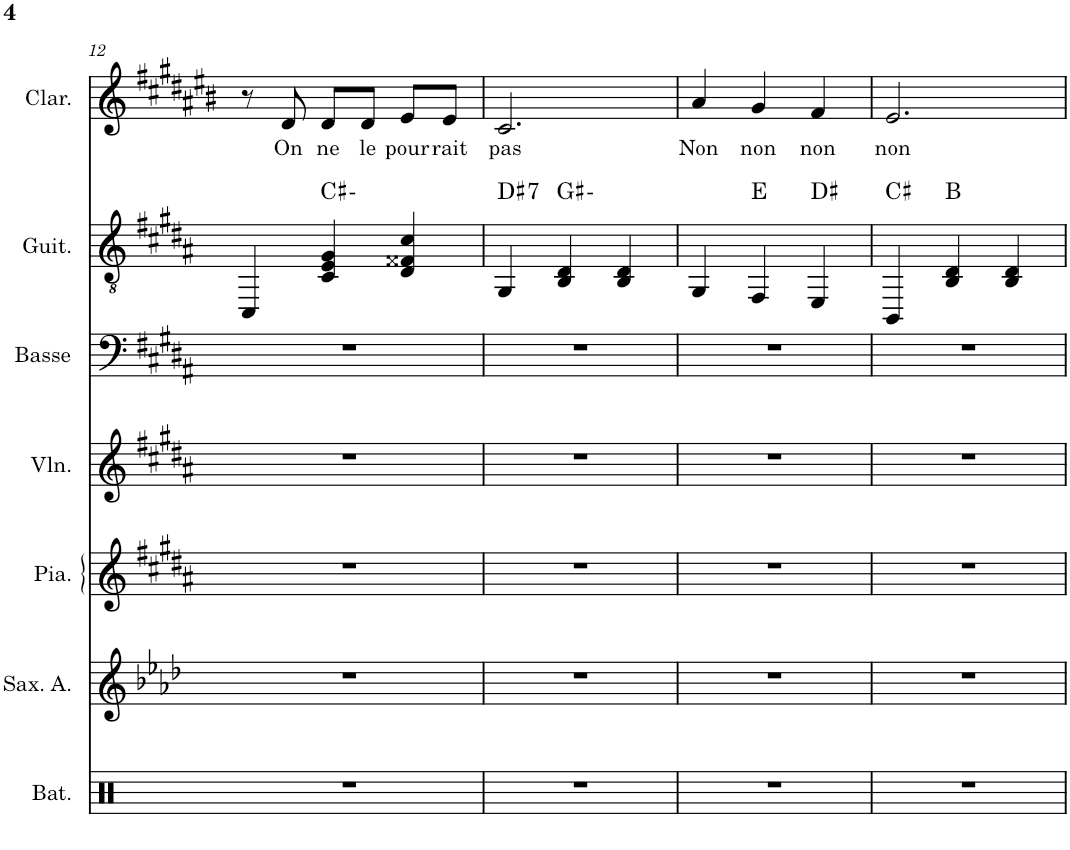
**kern	**kern	**kern	**kern	**kern	**kern	**harte	**kern	**text
*part7	*part6	*part5	*part4	*part3	*part2	*part2	*part1	*part1
*staff7	*staff6	*staff5	*staff4	*staff3	*staff2	*	*staff1	*staff1
*I"Batterie	*I"Saxophone Alto	*I"Piano	*I"Violon	*I"Basse acoustique	*I"Guitare classique	*	*I"Clarinette	*
*I'Bat.	*I'Sax. A.	*I'Pia.	*I'Vln.	*I'Basse	*I'Guit.	*	*I'Clar.	*
!!LO:PB:g=z
*clefX	*clefG2	*clefG2	*clefG2	*clefF4	*clefGv2	*	*clefG2	*
*	*Trd5c9	*	*	*Trd7c12	*	*	*Trd1c2	*
*k[]	*k[b-e-a-d-]	*k[f#c#g#d#a#]	*k[f#c#g#d#a#]	*k[f#c#g#d#a#]	*k[f#c#g#d#a#]	*	*k[f#c#g#d#a#e#b#]	*
*M3/4	*M3/4	*M3/4	*M3/4	*M3/4	*M3/4	*	*M3/4	*
=12	=12	=12	=12	=12	=12	=12	=12	=12
2.r	2.r	2.r	2.r	2.r	4CC#/	.	8r	.
!	!	!	!	!	!	!	!	!LO:LY:b
.	.	.	.	.	.	.	8d#/	On
!	!	!	!	!	!	!	!	!LO:LY:b
.	.	.	.	.	4C#/ 4E/ 4G#/	C#:min	8d#/L	ne
!	!	!	!	!	!	!	!	!LO:LY:b
.	.	.	.	.	.	.	8d#/J	le
!	!	!	!	!	!	!	!	!LO:LY:b
.	.	.	.	.	4D#/ 4F##X/ 4c#/	.	8e#/L	pour
!	!	!	!	!	!	!	!	!LO:LY:b
.	.	.	.	.	.	.	8e#/J	rait
=13	=13	=13	=13	=13	=13	=13	=13	=13
!	!	!	!	!	!	!LO:H:kt=7	!	!LO:LY:b
2.r	2.r	2.r	2.r	2.r	4GG#/	D#:7	2.c#/	pas
.	.	.	.	.	4BB/ 4D#/	G#:min	.	.
.	.	.	.	.	4BB/ 4D#/	.	.	.
=14	=14	=14	=14	=14	=14	=14	=14	=14
!	!	!	!	!	!	!	!	!LO:LY:b
2.r	2.r	2.r	2.r	2.r	4GG#/	.	4a#/	Non
!	!	!	!	!	!	!	!	!LO:LY:b
.	.	.	.	.	4FF#/	E:maj	4g#/	non
!	!	!	!	!	!	!	!	!LO:LY:b
.	.	.	.	.	4EE/	D#:maj	4f#/	non
=15	=15	=15	=15	=15	=15	=15	=15	=15
!	!	!	!	!	!	!	!	!LO:LY:b
2.r	2.r	2.r	2.r	2.r	4BBB/	C#:maj	2.e#/	non
.	.	.	.	.	4BB/ 4D#/	B:maj	.	.
.	.	.	.	.	4BB/ 4D#/	.	.	.
=	=	=	=	=	=	=	=	=
*-	*-	*-	*-	*-	*-	*-	*-	*-
